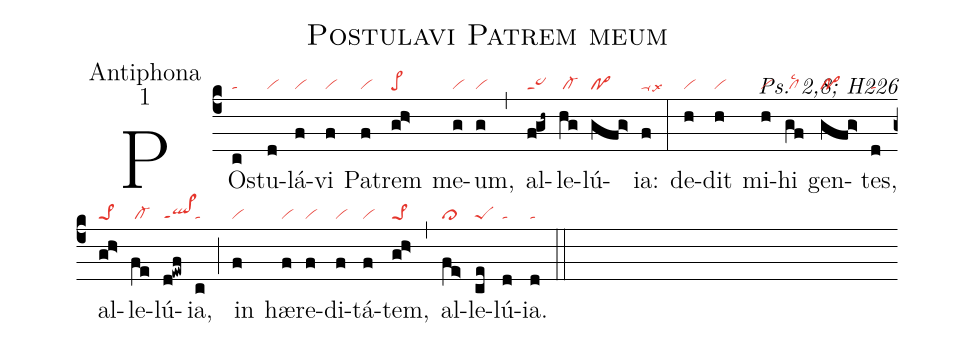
name:Postulavi Patrem meum;
office-part:Antiphona;
mode:1;
commentary:Ps. 2,8; H226;
nabc-lines:1;
%%
(c4)
PO(c|ta)stu(d|vi)lá(f|vi)vi(f|vi) Pa(f|vi)trem(gh>|pe>) me(g|vi)um,(g|vi) (,)
al(f!gh~|sc~)le(hg|/cl-)lú(gfg>|po>)ia:(f|ta-lsx6) (:)
de(h|vi)dit(h|vi) mi(h|vi)hi(gf|/cllsc2) gen(gfg>|po>)tes,(d|ta) al(gh>|pe>1)le(fe|/cl-)lú(d!ewf|ql>ppt1)ia,(c|ta) (;)
in(f|vi) hæ(f|vi)re(f|vi)di(f|vi)tá(f|vi)tem,(gh>|pe>1) (,)
al(fe>|cl>)le(ce|peS)lú(d|ta)ia.(d|ta) (::)
